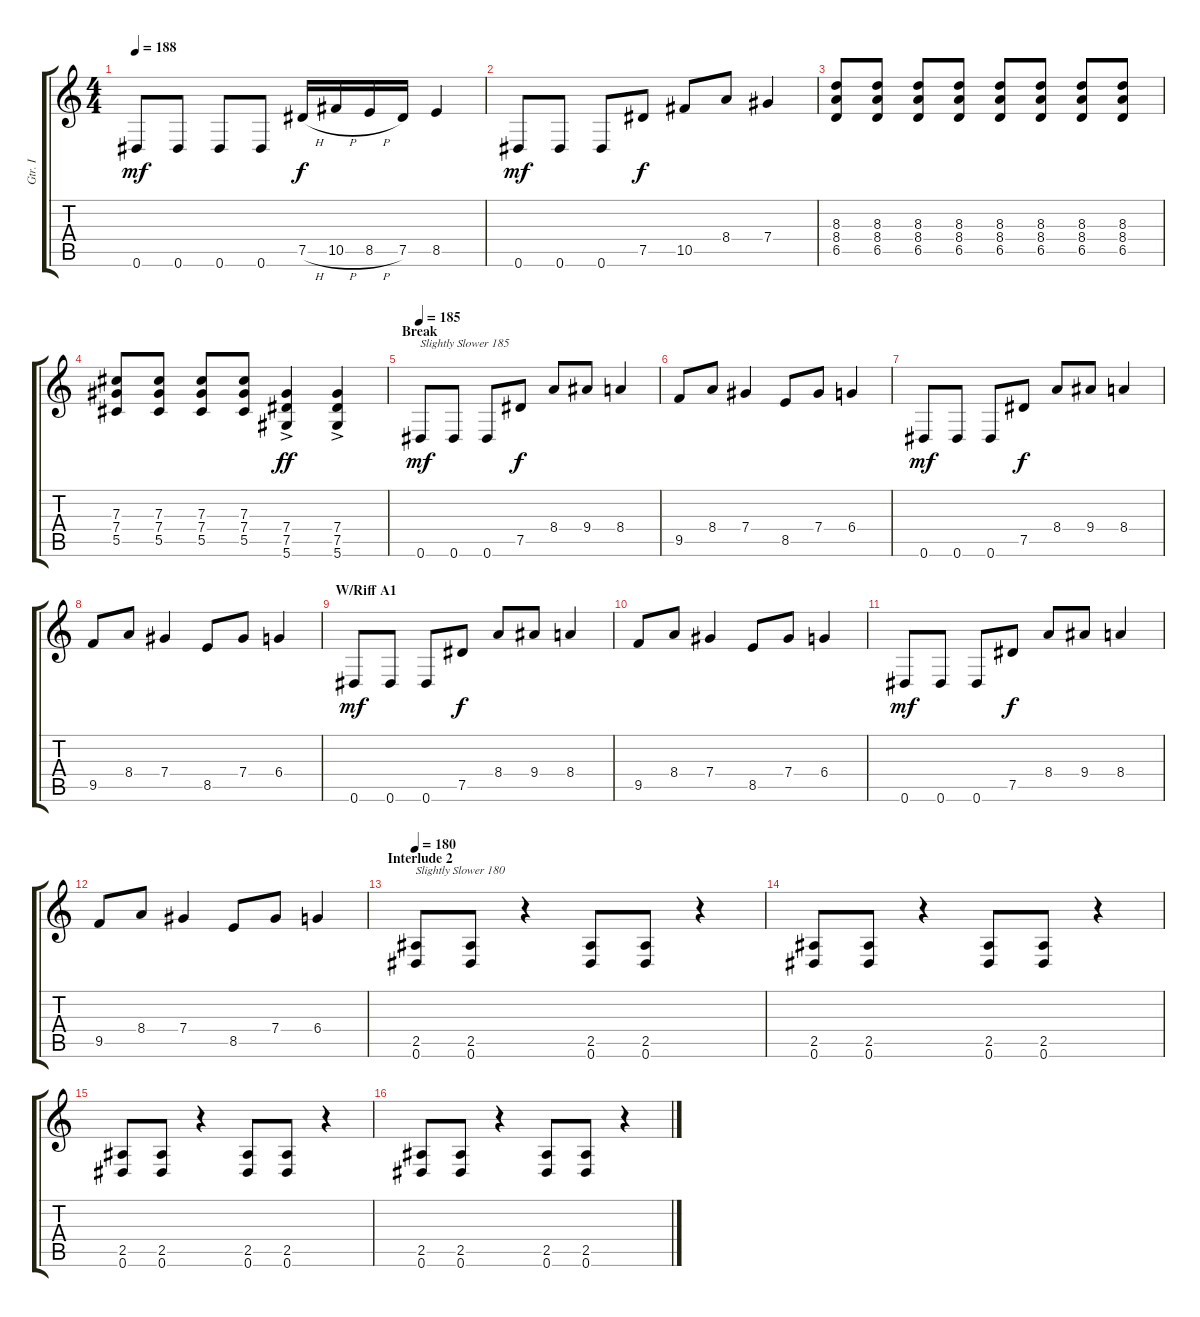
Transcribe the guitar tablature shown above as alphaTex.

\track ("Gtr. I" "Gtr. I") {instrument overdrivenguitar}
\staff {score tabs}
\tuning (Eb4 Bb3 Gb3 Db3 Ab2 Eb2) {hide}
\ts (4 4)
\tempo 188
\clef g2
\ks c
0.6.8{dy mf} 0.6.8 0.6.8 0.6.8 7.5{h}.16{dy f} 10.5{h}.16 8.5{h}.16 7.5.16 8.5.4 |
0.6.8{dy mf} 0.6.8 0.6.8 7.5.8{dy f} 10.5.8 8.4.8 7.4.4 |
(8.3 8.4 6.5).8 (8.3 8.4 6.5).8 (8.3 8.4 6.5).8 (8.3 8.4 6.5).8 (8.3 8.4 6.5).8 (8.3 8.4 6.5).8 (8.3 8.4 6.5).8 (8.3 8.4 6.5).8 |
(7.3 7.4 5.5).8 (7.3 7.4 5.5).8 (7.3 7.4 5.5).8 (7.3 7.4 5.5).8 (7.4 7.5 5.6{ac}).4{dy ff} (7.4 7.5 5.6{ac}).4 |
\section ("" "Break")
\tempo 185
0.6.8{txt "Slightly Slower 185" dy mf} 0.6.8 0.6.8 7.5.8{dy f} 8.4.8 9.4.8 8.4.4 |
9.5.8 8.4.8 7.4.4 8.5.8 7.4.8 6.4.4 |
0.6.8{dy mf} 0.6.8 0.6.8 7.5.8{dy f} 8.4.8 9.4.8 8.4.4 |
9.5.8 8.4.8 7.4.4 8.5.8 7.4.8 6.4.4 |
\section ("" "W/Riff A1")
0.6.8{dy mf} 0.6.8 0.6.8 7.5.8{dy f} 8.4.8 9.4.8 8.4.4 |
9.5.8 8.4.8 7.4.4 8.5.8 7.4.8 6.4.4 |
0.6.8{dy mf} 0.6.8 0.6.8 7.5.8{dy f} 8.4.8 9.4.8 8.4.4 |
9.5.8 8.4.8 7.4.4 8.5.8 7.4.8 6.4.4 |
\section ("" "Interlude 2")
\tempo 180
(2.5 0.6).8{txt "Slightly Slower 180"} (2.5 0.6).8 r.4 (2.5 0.6).8 (2.5 0.6).8 r.4 |
(2.5 0.6).8 (2.5 0.6).8 r.4 (2.5 0.6).8 (2.5 0.6).8 r.4 |
(2.5 0.6).8 (2.5 0.6).8 r.4 (2.5 0.6).8 (2.5 0.6).8 r.4 |
(2.5 0.6).8 (2.5 0.6).8 r.4 (2.5 0.6).8 (2.5 0.6).8 r.4
